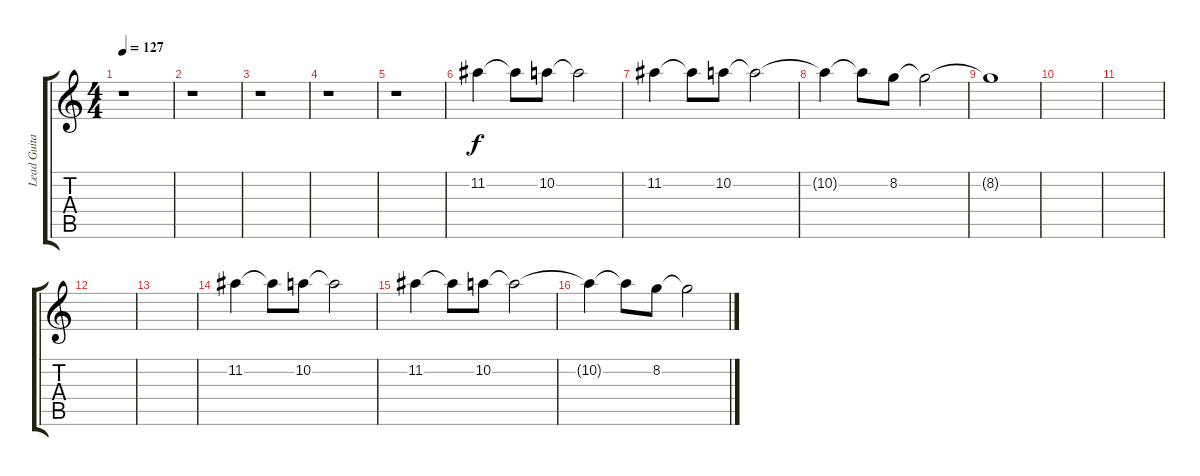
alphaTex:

\track ("Lead Guitar" "Lead Guita") {instrument distortionguitar}
\staff {score tabs}
\tuning (E4 B3 G3 D3 A2 E2) {hide}
\ts (4 4)
\tempo 127
\clef g2
\ks c
r.1{dy f} |
r.1 |
r.1 |
r.1 |
r.1 |
11.2.4{volume 13} 11.2{t}.8 10.2.8 10.2{t}.2 |
11.2.4 11.2{t}.8 10.2.8 10.2{t}.2 |
10.2{t}.4 10.2{t}.8 8.2.8 8.2{t}.2 |
8.2{t}.1 |
|
|
|
|
11.2.4{volume 13} 11.2{t}.8 10.2.8 10.2{t}.2 |
11.2.4{volume 12} 11.2{t}.8 10.2.8 10.2{t}.2 |
10.2{t}.4 10.2{t}.8 8.2.8{volume 10} 8.2{t}.2
